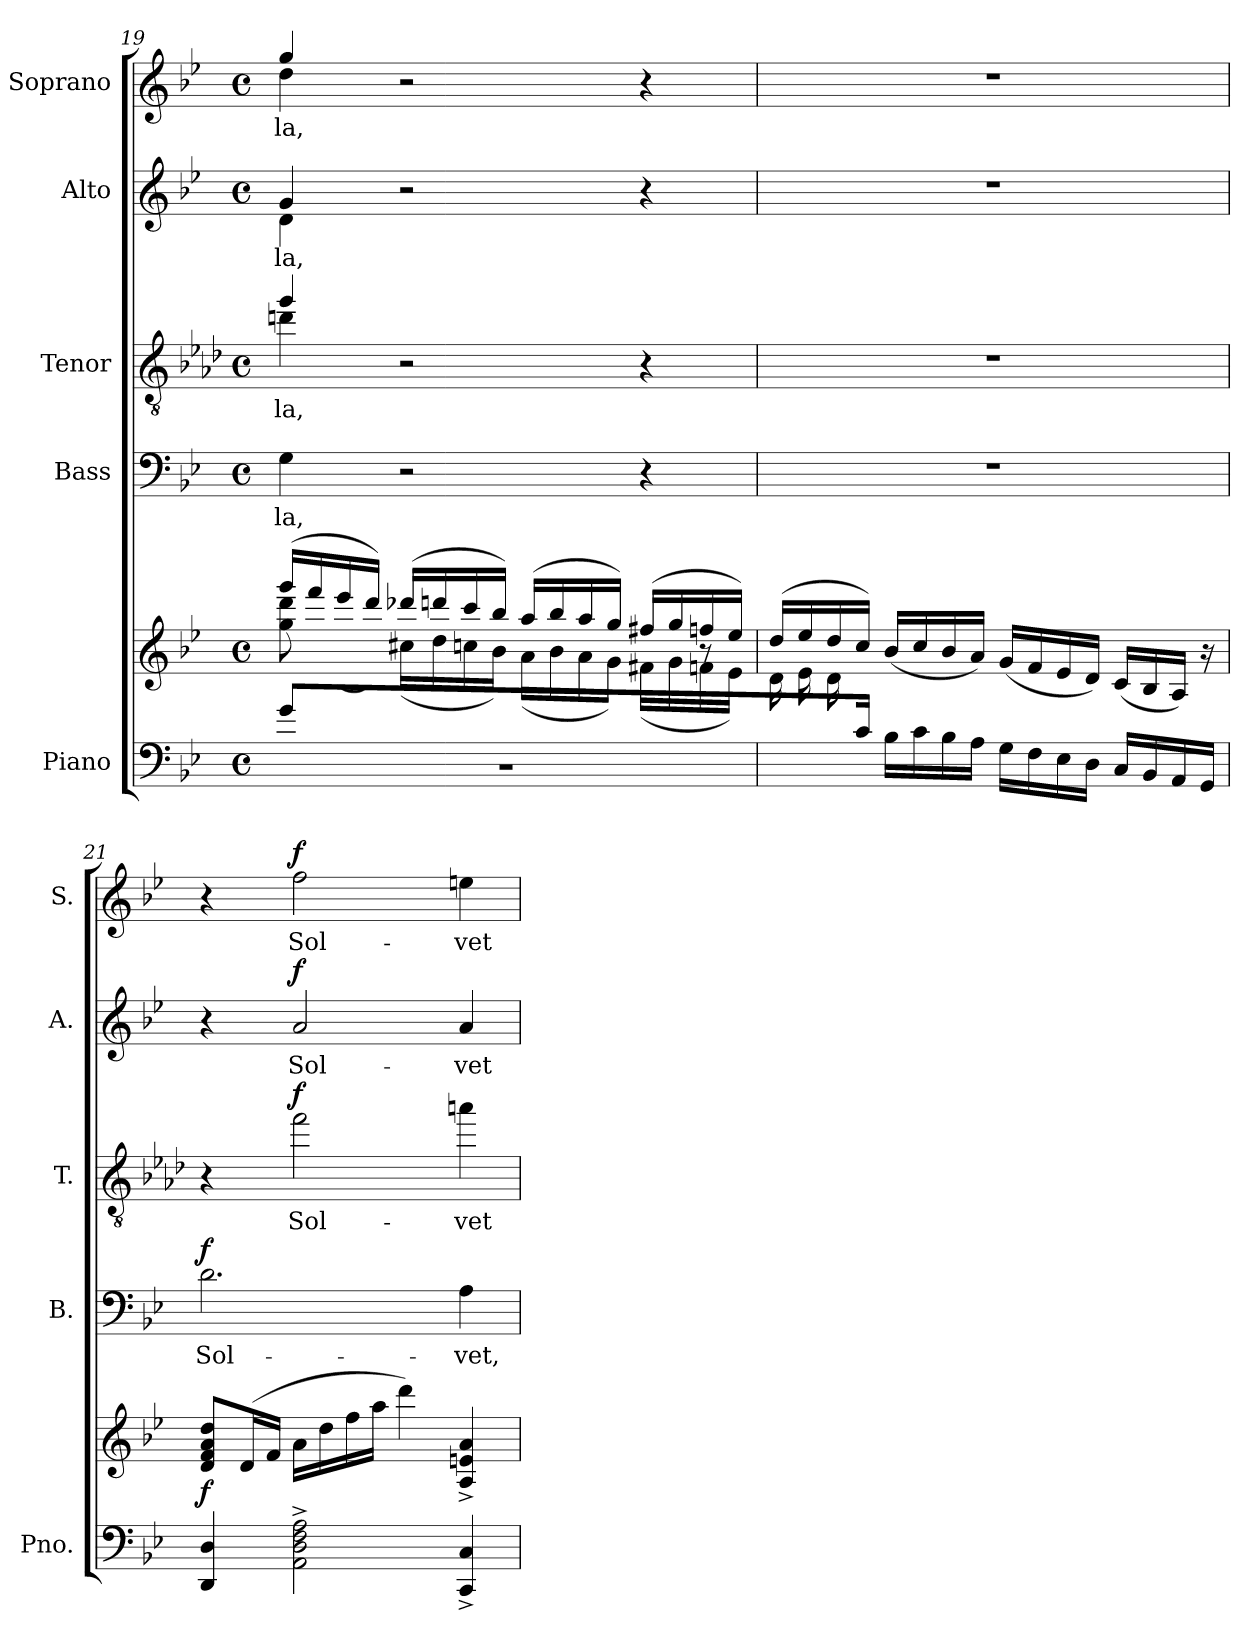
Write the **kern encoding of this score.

**kern	**kern	**dynam	**kern	**text	**dynam	**kern	**text	**dynam	**kern	**text	**dynam	**kern	**text	**dynam
*part5	*part5	*part5	*part4	*part4	*part4	*part3	*part3	*part3	*part2	*part2	*part2	*part1	*part1	*part1
*staff6	*staff5	*staff5/6	*staff4	*staff4	*staff4	*staff3	*staff3	*staff3	*staff2	*staff2	*staff2	*staff1	*staff1	*staff1
*I"Piano	*	*	*I"Bass	*	*	*I"Tenor	*	*	*I"Alto	*	*	*I"Soprano	*	*
*I'Pno.	*	*	*I'B.	*	*	*I'T.	*	*	*I'A.	*	*	*I'S.	*	*
*clefF4	*clefG2	*	*clefF4	*	*	*clefGv2	*	*	*clefG2	*	*	*clefG2	*	*
*	*	*	*	*	*	*ITrd8c14	*	*	*	*	*	*	*	*
*k[b-e-]	*k[b-e-]	*	*k[b-e-]	*	*	*k[b-e-a-d-]	*	*	*k[b-e-]	*	*	*k[b-e-]	*	*
*M4/4	*M4/4	*	*M4/4	*	*	*M4/4	*	*	*M4/4	*	*	*M4/4	*	*
*met(c)	*met(c)	*	*met(c)	*	*	*met(c)	*	*	*met(c)	*	*	*met(c)	*	*
=19	=19	=19	=19	=19	=19	=19	=19	=19	=19	=19	=19	=19	=19	=19
*^	*^	*	*	*	*	*^	*	*	*^	*	*	*^	*	*
*	*	*	*^	*	*	*	*	*	*	*	*	*	*	*	*	*	*	*	*
8g/L	1r	(16ggg/LL	8ryy	8gg\ 8ddd\	.	4G\	-la,	.	4gi/	4dni\	-la,	.	4g/	4d\	-la,	.	4gg/	4dd\	-la,	.
.	.	16fff/	.	.	.	.	.	.	.	.	.	.	.	.	.	.	.	.	.	.
2..ryy	.	16eee-/	(16ee-\L	2ryy	.	.	.	.	.	.	.	.	.	.	.	.	.	.	.	.
.	.	16ddd/JJ)	16dd\JJ)	.	.	.	.	.	.	.	.	.	.	.	.	.	.	.	.	.
.	.	(16ddd-X/LL	(16cc#X\LL	.	.	2r	.	.	2r	2ryy	.	.	2r	2ryy	.	.	2r	2ryy	.	.
.	.	16dddn/	16dd\	.	.	.	.	.	.	.	.	.	.	.	.	.	.	.	.	.
.	.	16ccc/	16ccn\	.	.	.	.	.	.	.	.	.	.	.	.	.	.	.	.	.
.	.	16bb-/JJ)	16b-\JJ)	.	.	.	.	.	.	.	.	.	.	.	.	.	.	.	.	.
.	.	(16aa/LL	(16a\LL	.	.	.	.	.	.	.	.	.	.	.	.	.	.	.	.	.
.	.	16bb-/	16b-\	.	.	.	.	.	.	.	.	.	.	.	.	.	.	.	.	.
.	.	16aa/	16a\	4ryy	.	.	.	.	.	.	.	.	.	.	.	.	.	.	.	.
.	.	16gg/JJ)	16g\JJ)	.	.	.	.	.	.	.	.	.	.	.	.	.	.	.	.	.
.	.	(16ff#X/LL	(16f#X\LL	.	.	4r	.	.	4r	4ryy	.	.	4r	4ryy	.	.	4r	4ryy	.	.
.	.	16gg/	16g\	.	.	.	.	.	.	.	.	.	.	.	.	.	.	.	.	.
.	.	16ffn/	16fn\	8r	.	.	.	.	.	.	.	.	.	.	.	.	.	.	.	.
.	.	16ee-/JJ)	16e-\JJ)	.	.	.	.	.	.	.	.	.	.	.	.	.	.	.	.	.
*v	*v	*	*	*	*	*	*	*	*v	*v	*	*	*v	*v	*	*	*v	*v	*	*
*	*	*v	*v	*	*	*	*	*	*	*	*	*	*	*	*	*
=20	=20	=20	=20	=20	=20	=20	=20	=20	=20	=20	=20	=20	=20	=20	=20
8.ryy	(>16dd/LL	(16d\LL	.	1r	.	.	1r	.	.	1r	.	.	1r	.	.
.	16ee-/	16e-\	.	.	.	.	.	.	.	.	.	.	.	.	.
.	16dd/	16d\	.	.	.	.	.	.	.	.	.	.	.	.	.
16c/JJ)	16cc/JJ)	2ryy	.	.	.	.	.	.	.	.	.	.	.	.	.
16B-\LL	(16b-/LL	.	.	.	.	.	.	.	.	.	.	.	.	.	.
16c\	16cc/	.	.	.	.	.	.	.	.	.	.	.	.	.	.
16B-\	16b-/	.	.	.	.	.	.	.	.	.	.	.	.	.	.
16A\JJ	16a/JJ)	.	.	.	.	.	.	.	.	.	.	.	.	.	.
16G\LL	(16g/LL	.	.	.	.	.	.	.	.	.	.	.	.	.	.
16F\	16f/	.	.	.	.	.	.	.	.	.	.	.	.	.	.
16E-\	16e-/	.	.	.	.	.	.	.	.	.	.	.	.	.	.
16D\JJ	16d/JJ)	4ryy	.	.	.	.	.	.	.	.	.	.	.	.	.
16C/LL	(16c/LL	.	.	.	.	.	.	.	.	.	.	.	.	.	.
16BB-/	16B-/	.	.	.	.	.	.	.	.	.	.	.	.	.	.
16AA/	16A/JJ)	.	.	.	.	.	.	.	.	.	.	.	.	.	.
16GG/JJ	16r	16ryy	.	.	.	.	.	.	.	.	.	.	.	.	.
=21	=21	=21	=21	=21	=21	=21	=21	=21	=21	=21	=21	=21	=21	=21	=21
!	!	!	!LO:DY:a=2	!	!	!LO:DY:a	!	!	!	!	!	!	!	!	!
*	*v	*v	*	*	*	*	*	*	*	*	*	*	*	*	*
4DD/ 4D/	8d/ 8f/ 8a/ 8dd/L	f	2.d\	Sol-	f	4r	.	.	4r	.	.	4r	.	.
.	(16d/L	.	.	.	.	.	.	.	.	.	.	.	.	.
.	16f/JJ	.	.	.	.	.	.	.	.	.	.	.	.	.
!	!	!	!	!	!	!	!	!LO:DY:a	!	!	!LO:DY:a	!	!	!LO:DY:a
2AA\^ 2D\^ 2F\^ 2A\^	16a\LL	.	.	.	.	2fi\	Sol-	f	2a/	Sol-	f	2ff\	Sol-	f
.	16dd\	.	.	.	.	.	.	.	.	.	.	.	.	.
.	16ff\	.	.	.	.	.	.	.	.	.	.	.	.	.
.	16aa\JJ	.	.	.	.	.	.	.	.	.	.	.	.	.
.	4ddd\)	.	.	.	.	.	.	.	.	.	.	.	.	.
4CC/^ 4C/^	4A/^ 4en/^ 4a/^	.	4A\	-vet,	.	4ani\	-vet-	.	4a/	-vet	.	4een\	-vet	.
=	=	=	=	=	=	=	=	=	=	=	=	=	=	=
*-	*-	*-	*-	*-	*-	*-	*-	*-	*-	*-	*-	*-	*-	*-
